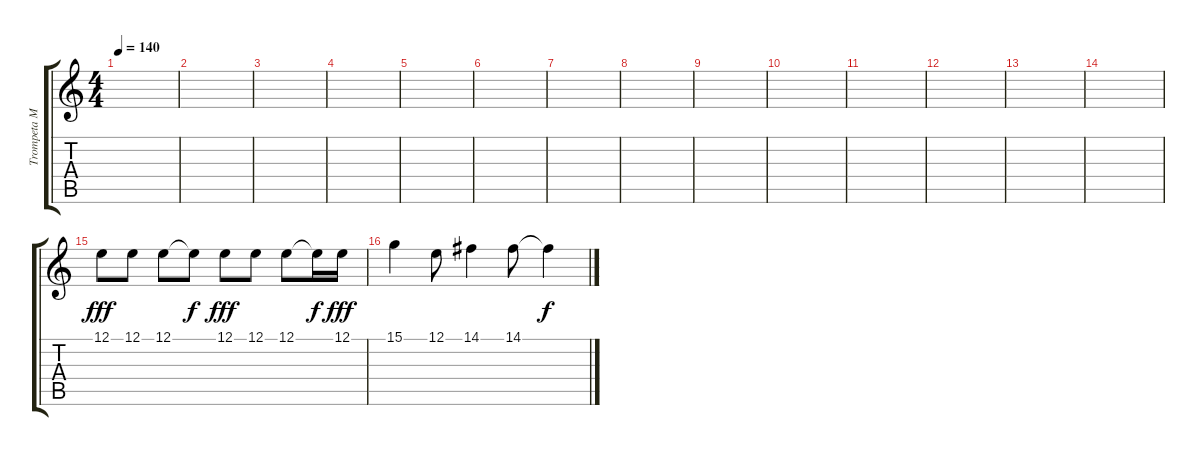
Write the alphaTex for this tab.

\track ("Trompeta Manuel Moncada" "Trompeta M") {instrument trumpet}
\staff {score tabs}
\tuning (E4 B3 G3 D3 A2 E2) {hide}
\ts (4 4)
\tempo 140
\clef g2
\ks c
|
|
|
|
|
|
|
|
|
|
|
|
|
|
12.1.8{dy fff} 12.1.8 12.1.8 12.1{t}.8{dy f} 12.1.8{dy fff} 12.1.8 12.1.8 12.1{t}.16{dy f} 12.1.16{dy fff} |
15.1.4 12.1.8 14.1.4 14.1.8 14.1{t}.4{dy f}
